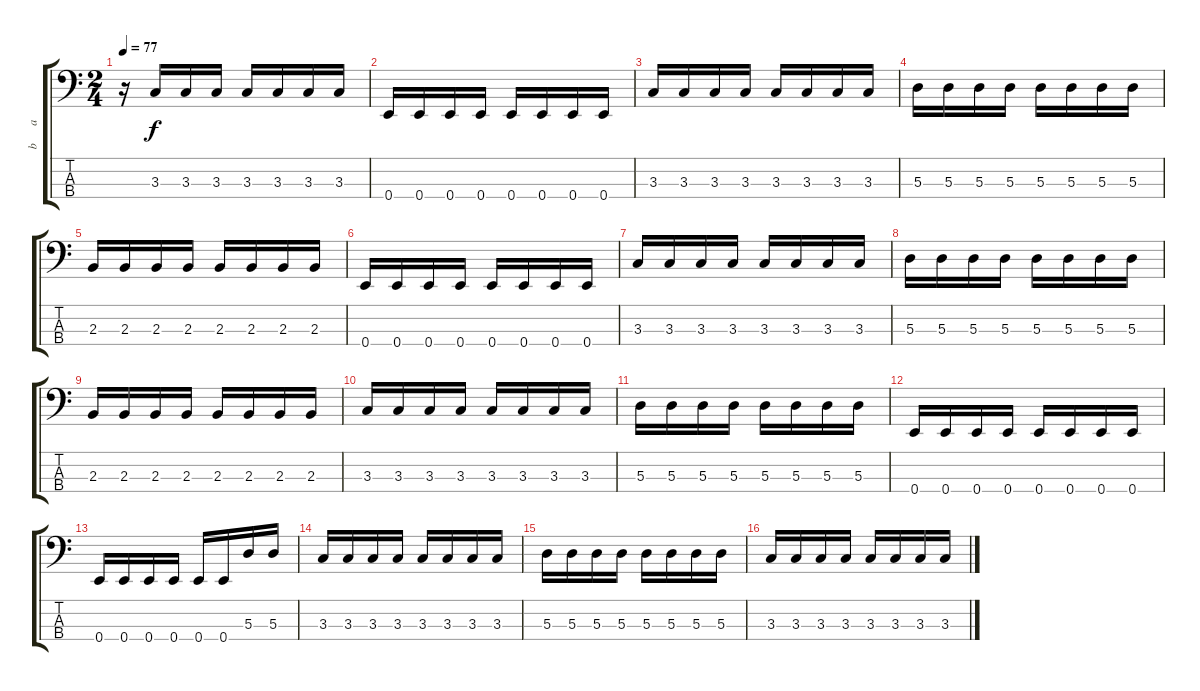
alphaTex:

\track ("b      a       s      s" "b      a  ") {instrument slapbass1}
\staff {score tabs}
\tuning (G2 D2 A1 E1) {hide}
\ts (2 4)
\tempo 77
\clef f4
\ks c
r.16{dy f} 3.3.16 3.3.16 3.3.16 3.3.16 3.3.16 3.3.16 3.3.16 |
0.4.16 0.4.16 0.4.16 0.4.16 0.4.16 0.4.16 0.4.16 0.4.16 |
3.3.16 3.3.16 3.3.16 3.3.16 3.3.16 3.3.16 3.3.16 3.3.16 |
5.3.16 5.3.16 5.3.16 5.3.16 5.3.16 5.3.16 5.3.16 5.3.16 |
2.3.16 2.3.16 2.3.16 2.3.16 2.3.16 2.3.16 2.3.16 2.3.16 |
0.4.16 0.4.16 0.4.16 0.4.16 0.4.16 0.4.16 0.4.16 0.4.16 |
3.3.16 3.3.16 3.3.16 3.3.16 3.3.16 3.3.16 3.3.16 3.3.16 |
5.3.16 5.3.16 5.3.16 5.3.16 5.3.16 5.3.16 5.3.16 5.3.16 |
2.3.16 2.3.16 2.3.16 2.3.16 2.3.16 2.3.16 2.3.16 2.3.16 |
3.3.16 3.3.16 3.3.16 3.3.16 3.3.16 3.3.16 3.3.16 3.3.16 |
5.3.16 5.3.16 5.3.16 5.3.16 5.3.16 5.3.16 5.3.16 5.3.16 |
0.4.16 0.4.16 0.4.16 0.4.16 0.4.16 0.4.16 0.4.16 0.4.16 |
0.4.16 0.4.16 0.4.16 0.4.16 0.4.16 0.4.16 5.3.16 5.3.16 |
3.3.16 3.3.16 3.3.16 3.3.16 3.3.16 3.3.16 3.3.16 3.3.16 |
5.3.16 5.3.16 5.3.16 5.3.16 5.3.16 5.3.16 5.3.16 5.3.16 |
3.3.16 3.3.16 3.3.16 3.3.16 3.3.16 3.3.16 3.3.16 3.3.16
